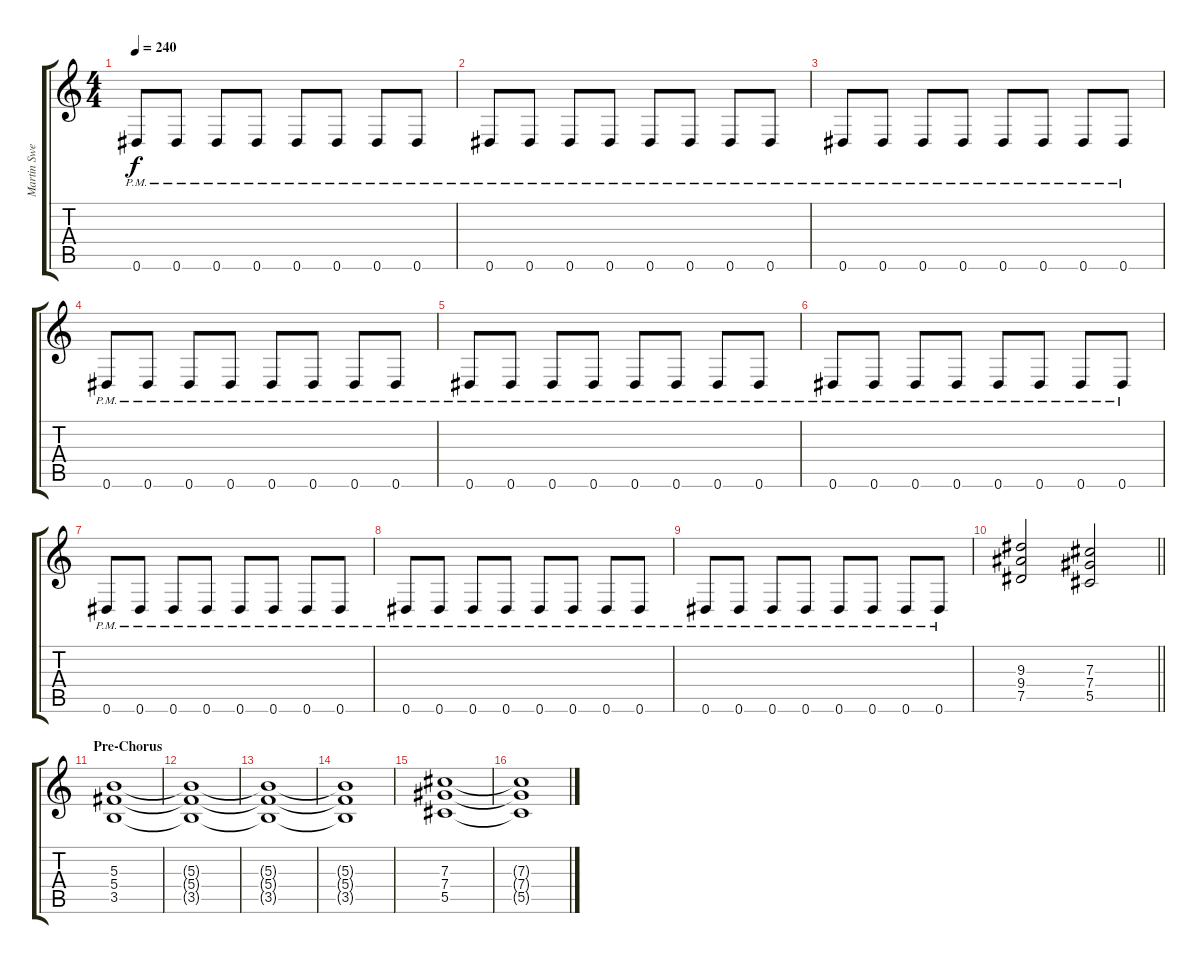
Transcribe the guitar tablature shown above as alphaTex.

\track ("Martin Sweet (Main Guitar)" "Martin Swe") {instrument distortionguitar}
\staff {score tabs}
\tuning (Eb4 Bb3 Gb3 Db3 Ab2 Eb2) {hide}
\ts (4 4)
\tempo 240
\clef g2
\ks c
0.6{pm}.8{dy f} 0.6{pm}.8 0.6{pm}.8 0.6{pm}.8 0.6{pm}.8 0.6{pm}.8 0.6{pm}.8 0.6{pm}.8 |
0.6{pm}.8 0.6{pm}.8 0.6{pm}.8 0.6{pm}.8 0.6{pm}.8 0.6{pm}.8 0.6{pm}.8 0.6{pm}.8 |
0.6{pm}.8 0.6{pm}.8 0.6{pm}.8 0.6{pm}.8 0.6{pm}.8 0.6{pm}.8 0.6{pm}.8 0.6{pm}.8 |
0.6{pm}.8 0.6{pm}.8 0.6{pm}.8 0.6{pm}.8 0.6{pm}.8 0.6{pm}.8 0.6{pm}.8 0.6{pm}.8 |
0.6{pm}.8 0.6{pm}.8 0.6{pm}.8 0.6{pm}.8 0.6{pm}.8 0.6{pm}.8 0.6{pm}.8 0.6{pm}.8 |
0.6{pm}.8 0.6{pm}.8 0.6{pm}.8 0.6{pm}.8 0.6{pm}.8 0.6{pm}.8 0.6{pm}.8 0.6{pm}.8 |
0.6{pm}.8 0.6{pm}.8 0.6{pm}.8 0.6{pm}.8 0.6{pm}.8 0.6{pm}.8 0.6{pm}.8 0.6{pm}.8 |
0.6{pm}.8 0.6{pm}.8 0.6{pm}.8 0.6{pm}.8 0.6{pm}.8 0.6{pm}.8 0.6{pm}.8 0.6{pm}.8 |
0.6{pm}.8 0.6{pm}.8 0.6{pm}.8 0.6{pm}.8 0.6{pm}.8 0.6{pm}.8 0.6{pm}.8 0.6{pm}.8 |
\barLineRight lightlight
(9.3 9.4 7.5).2 (7.3 7.4 5.5).2 |
\section ("" "Pre-Chorus")
(5.3 5.4 3.5).1 |
(5.3{t} 5.4{t} 3.5{t}).1 |
(5.3{t} 5.4{t} 3.5{t}).1 |
(5.3{t} 5.4{t} 3.5{t}).1 |
(7.3 7.4 5.5).1 |
(7.3{t} 7.4{t} 5.5{t}).1
